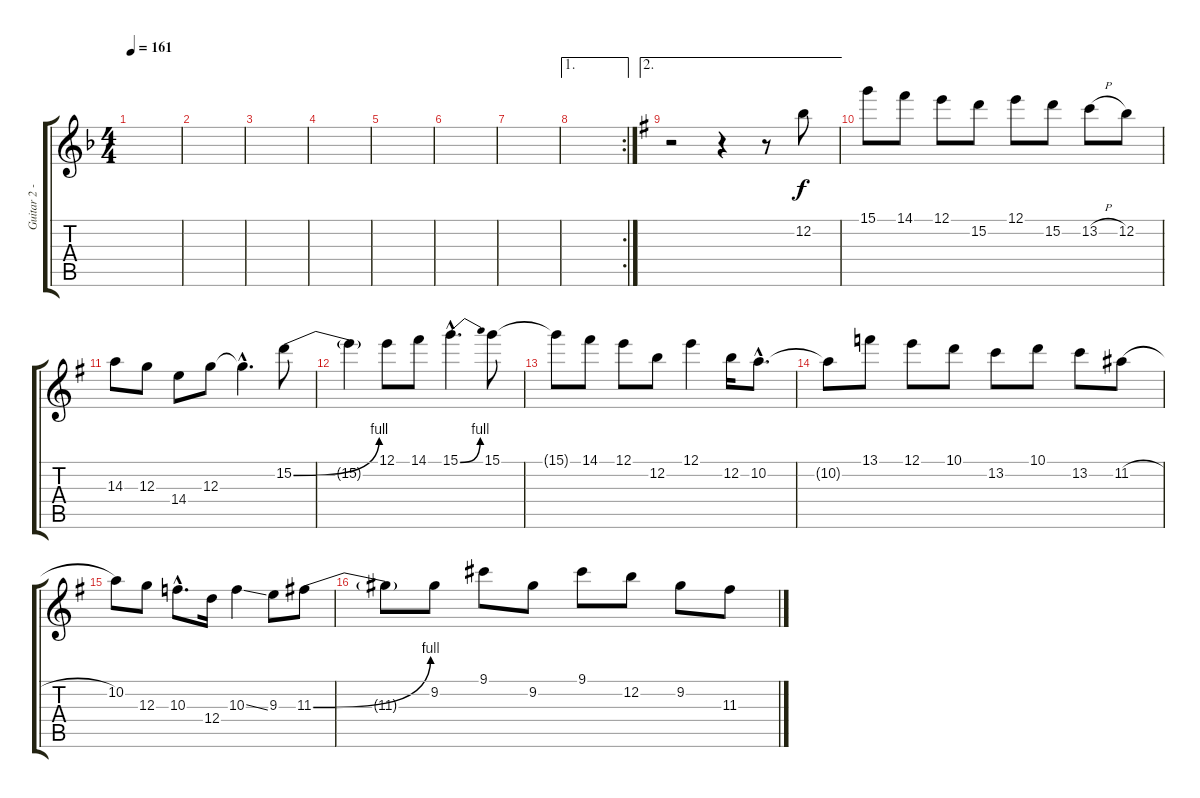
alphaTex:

\track ("Guitar 2 - Janick" "Guitar 2 -") {instrument distortionguitar}
\staff {score tabs}
\tuning (E4 B3 G3 D3 A2 E2) {hide}
\ts (4 4)
\tempo 161
\clef g2
\ks f
|
|
|
|
|
|
|
\ae 1
\rc 2
|
\ae 2
\ks g
r.2 r.4 r.8 12.2.8 |
15.1.8 14.1.8 12.1.8 15.2.8 12.1.8 15.2.8 13.2{h}.8 12.2.8 |
14.3.8 12.3.8 14.4.8 12.3.8 12.3{hac t}.4{d} 15.2{be (bend 0 0 60 4)}.8 |
15.2{t}.4 12.1.8 14.1.8 15.1{be (bend 0 0 60 4) hac}.4{d} 15.1.8 |
15.1{t}.8 14.1.8 12.1.8 12.2.8 12.1.4 12.2.16 10.2{hac}.8{d} |
10.2{t}.8 13.1.8 12.1.8 10.1.8 13.2.8 10.1.8 13.2.8 11.2{h}.8 |
10.2.8 12.3.8 10.3{hac}.8{d} 12.4.16 10.3{ss}.4 9.3.8 11.3{be (bend 0 0 60 4)}.8 |
11.3{t}.8 9.2.8 9.1.8 9.2.8 9.1.8 12.2.8 9.2.8 11.3.8
